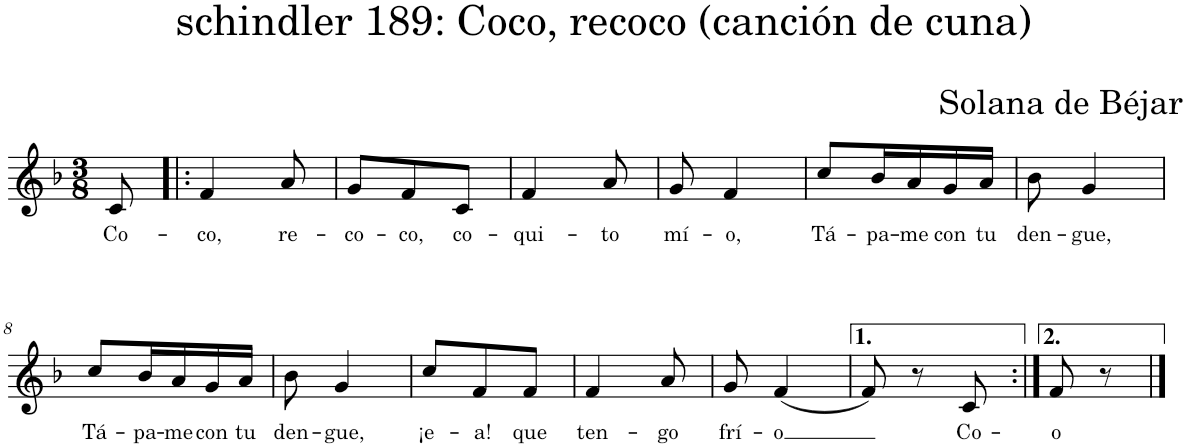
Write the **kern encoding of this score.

**kern	**text
*part1	*part1
*staff1	*staff1
*I"Piano	*
*I'Pno.	*
*clefG2	*
*k[b-]	*
*M3/8	*
=1	=1
!	!LO:LY:b
8c/	Co-
=2!|:	=2!|:
!	!LO:LY:b
4f/	-co,
!	!LO:LY:b
8a/	re-
=3	=3
!	!LO:LY:b
8g/L	-co-
!	!LO:LY:b
8f/	-co,
!	!LO:LY:b
8c/J	co-
=4	=4
!	!LO:LY:b
4f/	-qui-
!	!LO:LY:b
8a/	-to
=5	=5
!	!LO:LY:b
8g/	mí-
!	!LO:LY:b
4f/	-o,
=6	=6
!	!LO:LY:b
8cc/L	Tá-
!	!LO:LY:b
16b-/L	-pa-
!	!LO:LY:b
16a/	-me
!	!LO:LY:b
16g/	con
!	!LO:LY:b
16a/JJ	tu
=7	=7
!	!LO:LY:b
8b-\	den-
!	!LO:LY:b
4g/	-gue,
!!LO:LB:g=z
=8	=8
!	!LO:LY:b
8cc/L	Tá-
!	!LO:LY:b
16b-/L	-pa-
!	!LO:LY:b
16a/	-me
!	!LO:LY:b
16g/	con
!	!LO:LY:b
16a/JJ	tu
=9	=9
!	!LO:LY:b
8b-\	den-
!	!LO:LY:b
4g/	-gue,
=10	=10
!	!LO:LY:b
8cc/L	¡e-
!	!LO:LY:b
8f/	-a!
!	!LO:LY:b
8f/J	que
=11	=11
!	!LO:LY:b
4f/	ten-
!	!LO:LY:b
8a/	-go
=12	=12
!	!LO:LY:b
8g/	frí-
!	!LO:LY:b
(4f/	-o
=13	=13
8f/)	.
8r	.
!	!LO:LY:b
8c/	Co-
=14:|!	=14:|!
!	!LO:LY:b
8f/	-o
8r	.
==	==
*-	*-
